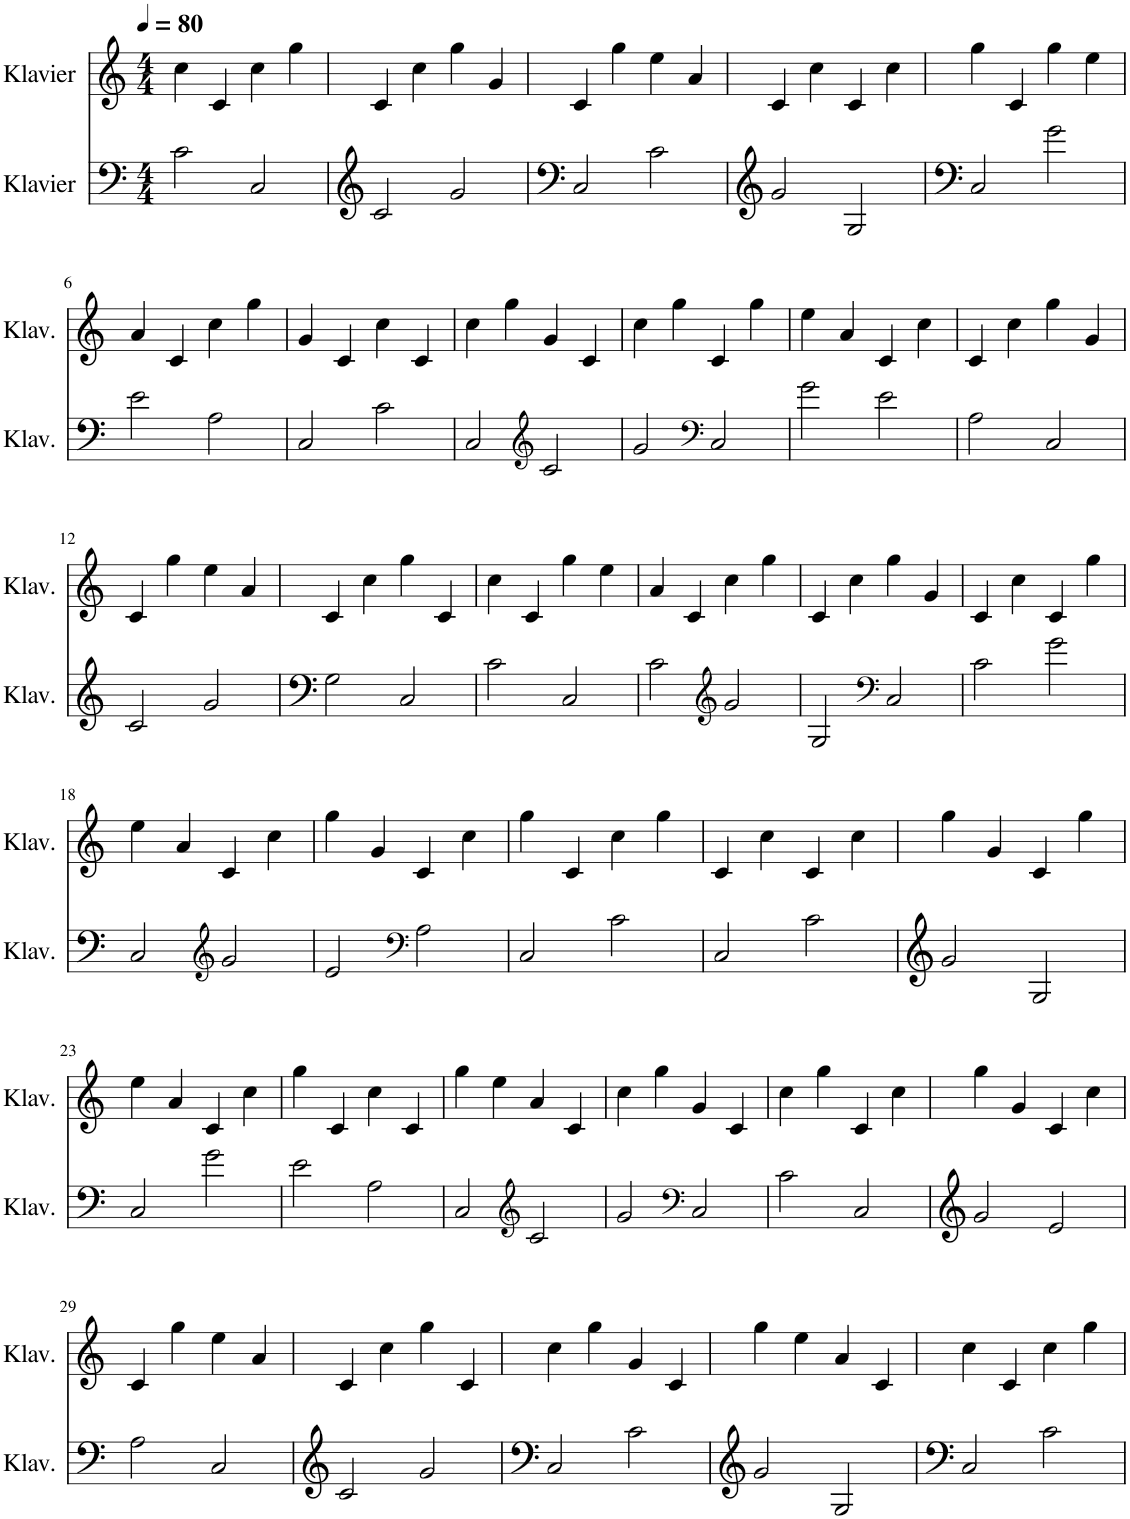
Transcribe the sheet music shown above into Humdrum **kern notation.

**kern	**kern
*part2	*part1
*staff2	*staff1
*I"Klavier	*I"Klavier
*I'Klav.	*I'Klav.
*clefF4	*clefG2
*k[]	*k[]
*M4/4	*M4/4
*MM80	*MM80
=1	=1
2c\	4cc\
.	4c/
2C/	4cc\
.	4gg\
=2	=2
2c/	4c/
.	4cc\
2g/	4gg\
.	4g/
=3	=3
2C/	4c/
.	4gg\
2c\	4ee\
.	4a/
=4	=4
2g/	4c/
.	4cc\
2G/	4c/
.	4cc\
=5	=5
2C/	4gg\
.	4c/
2g\	4gg\
.	4ee\
!!LO:LB:g=z
=6	=6
2e\	4a/
.	4c/
2A\	4cc\
.	4gg\
=7	=7
2C/	4g/
.	4c/
2c\	4cc\
.	4c/
=8	=8
2C/	4cc\
.	4gg\
*clefG2	*
2c/	4g/
.	4c/
=9	=9
2g/	4cc\
.	4gg\
*clefF4	*
2C/	4c/
.	4gg\
=10	=10
2g\	4ee\
.	4a/
2e\	4c/
.	4cc\
=11	=11
2A\	4c/
.	4cc\
2C/	4gg\
.	4g/
!!LO:LB:g=z
=12	=12
2c/	4c/
.	4gg\
2g/	4ee\
.	4a/
=13	=13
2G\	4c/
.	4cc\
2C/	4gg\
.	4c/
=14	=14
2c\	4cc\
.	4c/
2C/	4gg\
.	4ee\
=15	=15
2c\	4a/
.	4c/
*clefG2	*
2g/	4cc\
.	4gg\
=16	=16
2G/	4c/
.	4cc\
*clefF4	*
2C/	4gg\
.	4g/
=17	=17
2c\	4c/
.	4cc\
2g\	4c/
.	4gg\
!!LO:LB:g=z
=18	=18
2C/	4ee\
.	4a/
*clefG2	*
2g/	4c/
.	4cc\
=19	=19
2e/	4gg\
.	4g/
*clefF4	*
2A\	4c/
.	4cc\
=20	=20
2C/	4gg\
.	4c/
2c\	4cc\
.	4gg\
=21	=21
2C/	4c/
.	4cc\
2c\	4c/
.	4cc\
=22	=22
2g/	4gg\
.	4g/
2G/	4c/
.	4gg\
!!LO:LB:g=z
=23	=23
2C/	4ee\
.	4a/
2g\	4c/
.	4cc\
=24	=24
2e\	4gg\
.	4c/
2A\	4cc\
.	4c/
=25	=25
2C/	4gg\
.	4ee\
*clefG2	*
2c/	4a/
.	4c/
=26	=26
2g/	4cc\
.	4gg\
*clefF4	*
2C/	4g/
.	4c/
=27	=27
2c\	4cc\
.	4gg\
2C/	4c/
.	4cc\
=28	=28
2g/	4gg\
.	4g/
2e/	4c/
.	4cc\
!!LO:LB:g=z
=29	=29
2A\	4c/
.	4gg\
2C/	4ee\
.	4a/
=30	=30
2c/	4c/
.	4cc\
2g/	4gg\
.	4c/
=31	=31
2C/	4cc\
.	4gg\
2c\	4g/
.	4c/
=32	=32
2g/	4gg\
.	4ee\
2G/	4a/
.	4c/
=33	=33
2C/	4cc\
.	4c/
2c\	4cc\
.	4gg\
=	=
*-	*-
